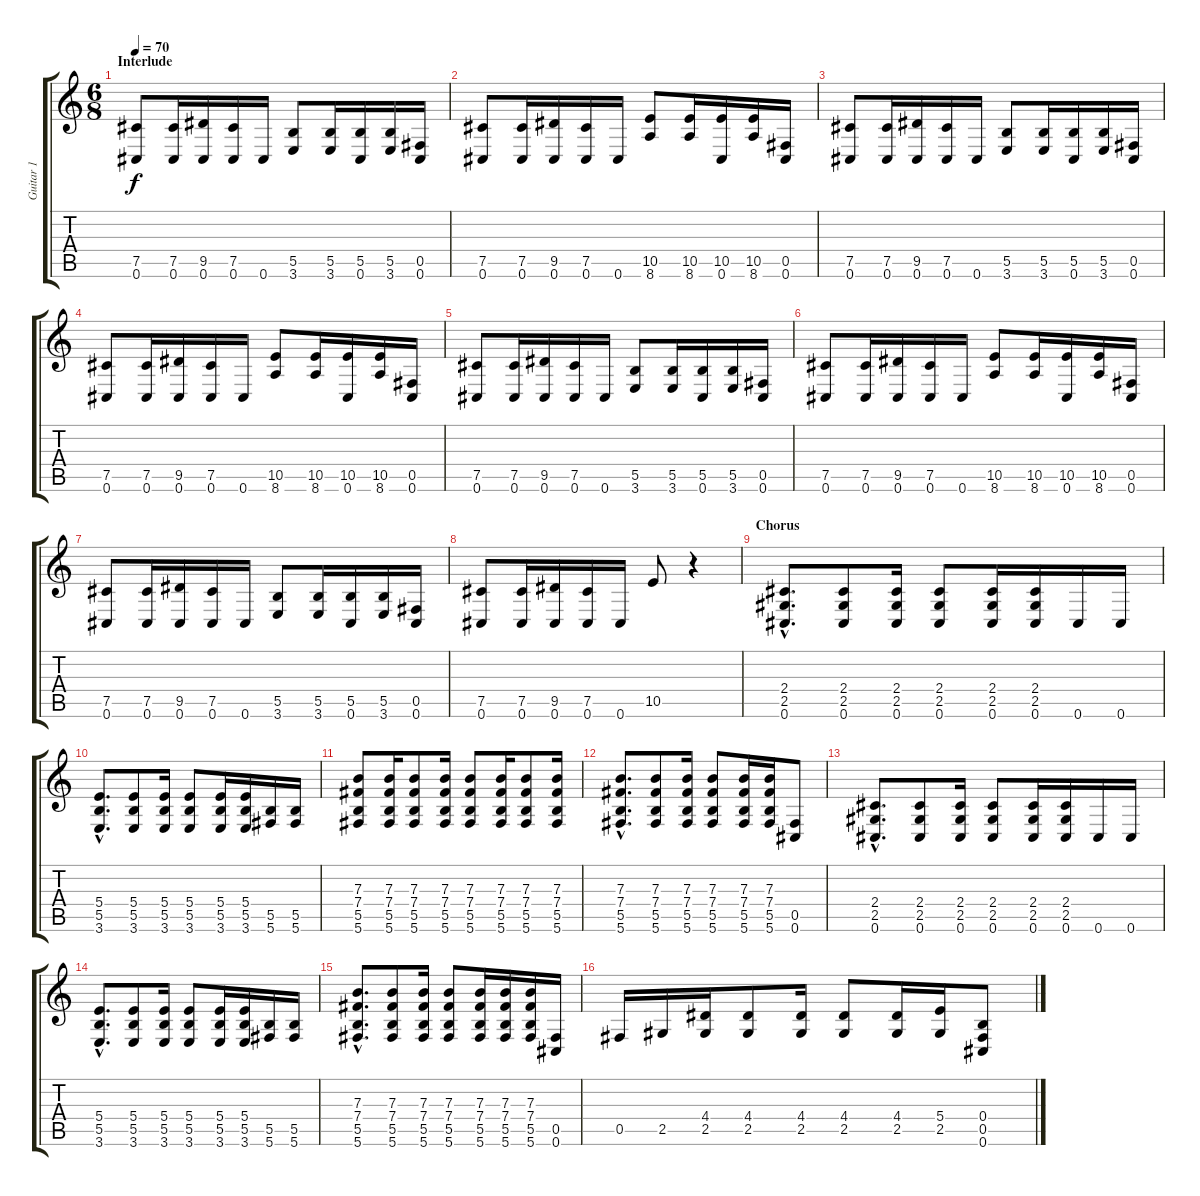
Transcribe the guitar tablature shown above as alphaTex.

\track ("Guitar 1" "Guitar 1") {instrument distortionguitar}
\staff {score tabs}
\tuning (Db4 Ab3 E3 B2 Gb2 Db2) {hide}
\ts (6 8)
\section ("" "Interlude")
\tempo 70
\clef g2
\ks c
(7.5 0.6).8{dy f} (7.5 0.6).16 (9.5 0.6).16 (7.5 0.6).16 0.6.16 (5.5 3.6).8 (5.5 3.6).16 (5.5 0.6).16 (5.5 3.6).16 (0.5 0.6).16 |
(7.5 0.6).8 (7.5 0.6).16 (9.5 0.6).16 (7.5 0.6).16 0.6.16 (10.5 8.6).8 (10.5 8.6).16 (10.5 0.6).16 (10.5 8.6).16 (0.5 0.6).16 |
(7.5 0.6).8 (7.5 0.6).16 (9.5 0.6).16 (7.5 0.6).16 0.6.16 (5.5 3.6).8 (5.5 3.6).16 (5.5 0.6).16 (5.5 3.6).16 (0.5 0.6).16 |
(7.5 0.6).8 (7.5 0.6).16 (9.5 0.6).16 (7.5 0.6).16 0.6.16 (10.5 8.6).8 (10.5 8.6).16 (10.5 0.6).16 (10.5 8.6).16 (0.5 0.6).16 |
(7.5 0.6).8 (7.5 0.6).16 (9.5 0.6).16 (7.5 0.6).16 0.6.16 (5.5 3.6).8 (5.5 3.6).16 (5.5 0.6).16 (5.5 3.6).16 (0.5 0.6).16 |
(7.5 0.6).8 (7.5 0.6).16 (9.5 0.6).16 (7.5 0.6).16 0.6.16 (10.5 8.6).8 (10.5 8.6).16 (10.5 0.6).16 (10.5 8.6).16 (0.5 0.6).16 |
(7.5 0.6).8 (7.5 0.6).16 (9.5 0.6).16 (7.5 0.6).16 0.6.16 (5.5 3.6).8 (5.5 3.6).16 (5.5 0.6).16 (5.5 3.6).16 (0.5 0.6).16 |
(7.5 0.6).8 (7.5 0.6).16 (9.5 0.6).16 (7.5 0.6).16 0.6.16 10.5.8 r.4 |
\section ("" "Chorus")
(2.4{hac} 2.5{hac} 0.6{hac}).8{d} (2.4 2.5 0.6).8 (2.4 2.5 0.6).16 (2.4 2.5 0.6).8 (2.4 2.5 0.6).16 (2.4 2.5 0.6).16 0.6.16 0.6.16 |
(5.4{hac} 5.5{hac} 3.6{hac}).8{d} (5.4 5.5 3.6).8 (5.4 5.5 3.6).16 (5.4 5.5 3.6).8 (5.4 5.5 3.6).16 (5.4 5.5 3.6).16 (5.5 5.6).16 (5.5 5.6).16 |
(7.3 7.4 5.5 5.6).8 (7.3 7.4 5.5 5.6).16 (7.3 7.4 5.5 5.6).8 (7.3 7.4 5.5 5.6).16 (7.3 7.4 5.5 5.6).8 (7.3 7.4 5.5 5.6).16 (7.3 7.4 5.5 5.6).8 (7.3 7.4 5.5 5.6).16 |
(7.3{hac} 7.4{hac} 5.5{hac} 5.6{hac}).8{d} (7.3 7.4 5.5 5.6).8 (7.3 7.4 5.5 5.6).16 (7.3 7.4 5.5 5.6).8 (7.3 7.4 5.5 5.6).16 (7.3 7.4 5.5 5.6).16 (0.5 0.6).8 |
(2.4{hac} 2.5{hac} 0.6{hac}).8{d} (2.4 2.5 0.6).8 (2.4 2.5 0.6).16 (2.4 2.5 0.6).8 (2.4 2.5 0.6).16 (2.4 2.5 0.6).16 0.6.16 0.6.16 |
(5.4{hac} 5.5{hac} 3.6{hac}).8{d} (5.4 5.5 3.6).8 (5.4 5.5 3.6).16 (5.4 5.5 3.6).8 (5.4 5.5 3.6).16 (5.4 5.5 3.6).16 (5.5 5.6).16 (5.5 5.6).16 |
(7.3{hac} 7.4{hac} 5.5{hac} 5.6{hac}).8{d} (7.3 7.4 5.5 5.6).8 (7.3 7.4 5.5 5.6).16 (7.3 7.4 5.5 5.6).8 (7.3 7.4 5.5 5.6).16 (7.3 7.4 5.5 5.6).16 (7.3 7.4 5.5 5.6).16 (0.5 0.6).16 |
0.5.16 2.5.16 (4.4 2.5).16 (4.4 2.5).8 (4.4 2.5).16 (4.4 2.5).8 (4.4 2.5).16 (5.4 2.5).16 (0.4 0.5 0.6).8
